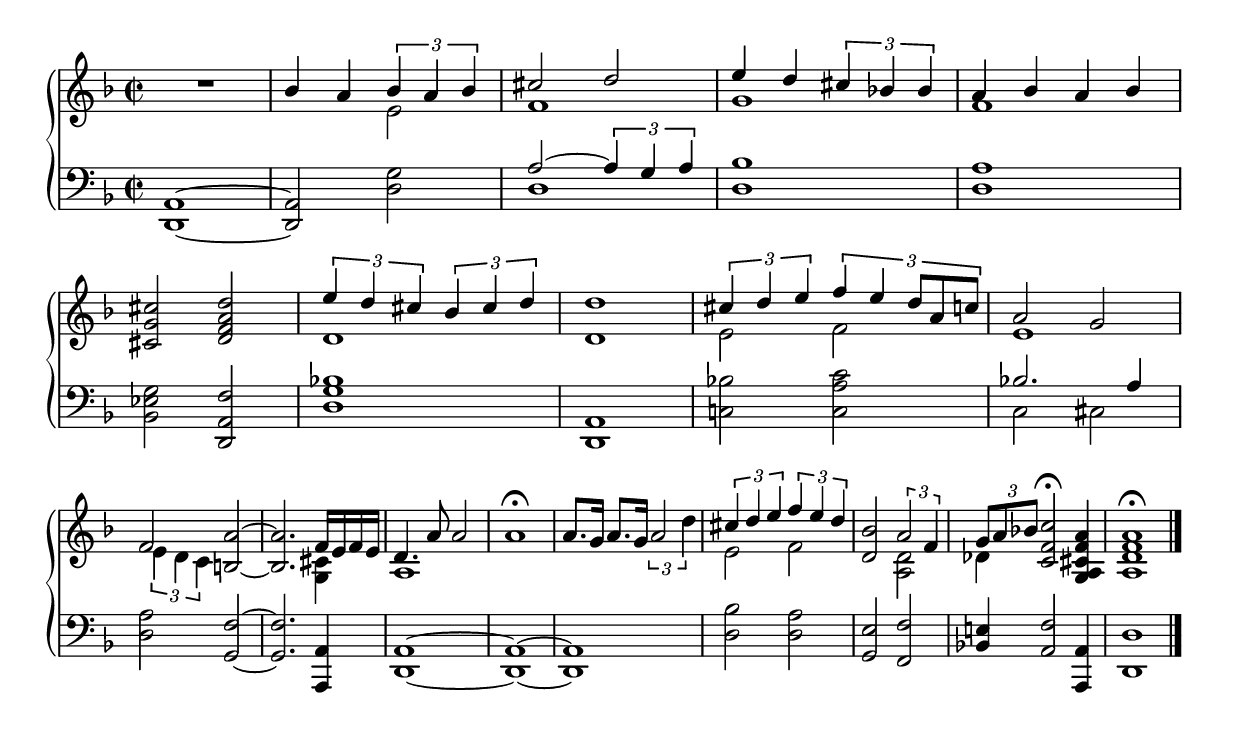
\version "2.4"
\paper{ linewidth=15\cm leftmargin=3\cm rightmargin=3\cm indent=0\mm }

% Figure 39

\book {

 \score {
  \new PianoStaff \with {
   \remove "Span_bar_engraver"
   \override VerticalAlignment #'forced-distance = #10
  } <<
  \new Staff \relative c'' {
   \override Staff.TimeSignature #'style = #'()
   \clef treble
   \time 2/2
   \key f \major
   \set Score.barNumberVisibility = ##f
   R1 | \stemUp bes4 a \stemNeutral << {\times 2/3 {bes4 a bes}} \\ {e,2} >> |
   << {cis'2 d} \\ {f,1} >> | << {e'4 d \times 2/3 {cis4 bes! bes}} \\ {g1} >> |
   << {a4 bes a bes} \\ {f1} >> | \break
   <cis g' cis>2 <d f a d> |
   << {\times 2/3 {e'4 d cis} \times 2/3 {bes cis d }} \\ {d,1} >> | <d d'>1 |
   << {\times 2/3 {cis'4 d e} \times 2/3 {f4 e d8*2/3[ a c]}} \\ {e,2 f} >> |
   << {a2 g} \\ {e1} >> | \break
   << {f2} \\ {\times 2/3 {e4 d c}} >> <b a'>2~ |
   <b a'>2. << {f'16 e f e} \\ {<g, cis>4} >> |
   << {d'4. a'8 a2} \\ {a,1} >> | a'1\fermata | % \acciaccatura g8
   a8.[ g16] a8.[ g16] \times 2/3 {a2 d4} |
   << {\times 2/3 {cis4 d e} \times 2/3 {f4 e d}} \\ {e,2 f} >> |
   <d bes'>2 << {\times 2/3 {a'2 f4}} \\ {<a, d>2} >> |
   << {\times 2/3 {g'8[ a bes!]}} \\ {des,4} >> <c f c'>2\fermata
   <g a cis f a>4 | <a d f a>1\fermata \bar "|."
  }
  \new Staff \relative c, {
   \override Staff.TimeSignature #'style = #'()
   \clef bass
   \time 2/2
   \key f \major
   <d a'>1~ | <d a'>2 <d' g>2 | << {a'2~ \times 2/3 {a4 g a} } \\ {d,1} >> |
   <d bes'>1 | <d a'> | <bes es g>2 <d, a' f'> | <d' g bes!>1 | <d, a'> |
   <c'! bes'!>2 <c a' c> | << {bes'!2. a4} \\ {c,2 cis2} >> |
   <d a'>2 <g, f'>~ | <g f'>2. <a, a'>4 | <d a'>1~ | <d a'>~ | <d a'> |
   <d' bes'>2 <d a'> | <g, e'> <f f'> | <bes! e!>4 <a f'>2 <a, a'>4 | <d d'>1 |
  }
  >>
  \layout { }
 }

 \score {
  \new PianoStaff \with {
   \remove "Span_bar_engraver"
   \override VerticalAlignment #'forced-distance = #10
  } <<
  \new Staff \relative c'' {
   \override Staff.TimeSignature #'style = #'()
   \clef treble
   \time 2/2
   \key f \major
   \set Score.barNumberVisibility = ##f
   r1 | \stemUp bes4 a \stemNeutral << {\times 2/3 {bes4 a bes}} \\ {e,2} >> |
   << {cis'2 d} \\ {f,1} >> | << {e'4 d \times 2/3 {cis4 bes! bes}} \\ {g1} >> |
   << {a4 bes a bes} \\ {f1} >> | <cis g' cis>2 <d f a d> |
   << {\times 2/3 {e'4 d cis} \times 2/3 {bes cis d }} \\ {d,1} >> | <d d'>1 |
   << {\times 2/3 {cis'4 d e} \times 2/3 {f4 e d8*2/3[ a c]}} \\ {e,2 f} >> |
   << {a2 g} \\ {e1} >> | << {f2 a} \\ {\times 2/3 {e4 d c} b2~} >> |
   << {a'2. f16 e f e} \\ {b2. <g cis>4} >> |
   << {d'4. a'8 a2} \\ {a,1} >> | a'2...\fermata g16 |
   a8.[ g16] a8.[ g16] \times 2/3 {a2 d4} |
   << {\times 2/3 {cis4 d e} \times 2/3 {f4 e d}} \\ {e,2 f} >> |
   <d bes'>2 << {\times 2/3 {a'2 f4}} \\ {<a, d>2} >> |
   << {\times 2/3 {g'8[ a bes]}} \\ {des,4} >> <c f c'>2\fermata
   <g a cis f a>4 | <a d f a>1 \bar "|."
  }
  \new Staff \relative c, {
   \override Staff.TimeSignature #'style = #'()
   \clef bass
   \time 2/2
   \key f \major
   <d a'>1~ | <d a'>2 <d' g>2 | << {a'2~ \times 2/3 {a4 g a} } \\ {d,1} >> |
   <d bes'>1 | <d a'> | <bes es g>2 <d, a' f'> | <d' g bes!>1 | <d, a'> |
   <c'! bes'!>2 <c a' c> | << {bes'!2. a4} \\ {c,2 cis2} >> |
   <d a'>2 <g, f'>~ | <g f'>2. <a, a'>4 | <d a'>1~ | <d a'>~ | <d a'> |
   <d' bes'>2 <d a'> | <g, e'> <f f'> | <bes! e!>4 <a f'>2 <a, a'>4 | <d d'>1 |
  }
  >>
  \midi { \tempo 2=60 }
 }

}

